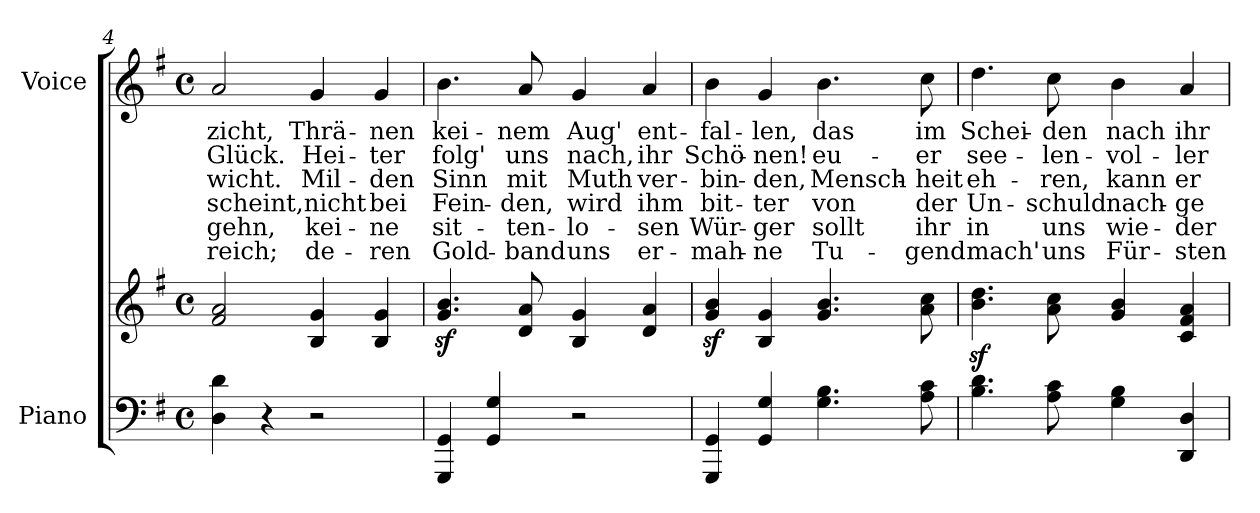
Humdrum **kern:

**kern	**kern	**kern	**text	**text	**text	**text	**text	**text
*part2	*part2	*part1	*part1	*part1	*part1	*part1	*part1	*part1
*staff3	*staff2	*staff1	*staff1	*staff1	*staff1	*staff1	*staff1	*staff1
*I"Piano	*	*I"Voice	*	*	*	*	*	*
*I'Pno.	*	*I'Voice	*	*	*	*	*	*
*clefF4	*clefG2	*clefG2	*	*	*	*	*	*
*k[f#]	*k[f#]	*k[f#]	*	*	*	*	*	*
*G:	*G:	*G:	*	*	*	*	*	*
*M4/4	*M4/4	*M4/4	*	*	*	*	*	*
*met(c)	*met(c)	*met(c)	*	*	*	*	*	*
=4	=4	=4	=4	=4	=4	=4	=4	=4
!	!	!	!LO:LY:b:color=#000000	!LO:LY:b:color=#000000	!LO:LY:b:color=#000000	!LO:LY:b:color=#000000	!LO:LY:b:color=#000000	!LO:LY:b:color=#000000
4Di\ 4di	2f#i/ 2ai	2ai/	zicht,	Glück.	-wicht.	-scheint,	gehn,	reich;
4r	.	.	.	.	.	.	.	.
!	!	!	!LO:LY:b:color=#000000	!LO:LY:b:color=#000000	!LO:LY:b:color=#000000	!LO:LY:b:color=#000000	!LO:LY:b:color=#000000	!LO:LY:b:color=#000000
2r	4Bi/ 4gi	4gi/	Thrä-	Hei-	Mil-	nicht	kei-	de-
!	!	!	!LO:LY:b:color=#000000	!LO:LY:b:color=#000000	!LO:LY:b:color=#000000	!LO:LY:b:color=#000000	!LO:LY:b:color=#000000	!LO:LY:b:color=#000000
.	4Bi/ 4gi	4gi/	-nen	-ter	-den	bei	-ne	-ren
!!LO:LB:g=z
=5	=5	=5	=5	=5	=5	=5	=5	=5
!	!	!	!LO:LY:b:color=#000000	!LO:LY:b:color=#000000	!LO:LY:b:color=#000000	!LO:LY:b:color=#000000	!LO:LY:b:color=#000000	!LO:LY:b:color=#000000
4GGGi/ 4GGi	4.gi/z 4.biz	4.bi\	kei-	folg'	Sinn	Fein-	sit-	Gold-
4GGi/ 4Gi	.	.	.	.	.	.	.	.
!	!	!	!LO:LY:b:color=#000000	!LO:LY:b:color=#000000	!LO:LY:b:color=#000000	!LO:LY:b:color=#000000	!LO:LY:b:color=#000000	!LO:LY:b:color=#000000
.	8di/ 8ai	8ai/	-nem	uns	mit	-den,	-ten-	-band
!	!	!	!LO:LY:b:color=#000000	!LO:LY:b:color=#000000	!LO:LY:b:color=#000000	!LO:LY:b:color=#000000	!LO:LY:b:color=#000000	!LO:LY:b:color=#000000
2r	4Bi/ 4gi	4gi/	Aug'	nach,	Muth	wird	-lo-	uns
!	!	!	!LO:LY:b:color=#000000	!LO:LY:b:color=#000000	!LO:LY:b:color=#000000	!LO:LY:b:color=#000000	!LO:LY:b:color=#000000	!LO:LY:b:color=#000000
.	4di/ 4ai	4ai/	ent-	ihr	ver-	ihm	-sen	er-
=6	=6	=6	=6	=6	=6	=6	=6	=6
!	!	!	!LO:LY:b:color=#000000	!LO:LY:b:color=#000000	!LO:LY:b:color=#000000	!LO:LY:b:color=#000000	!LO:LY:b:color=#000000	!LO:LY:b:color=#000000
4GGGi/ 4GGi	4gi/z 4biz	4bi\	-fal-	Schö-	-bin-	bit-	Wür-	-mah-
!	!	!	!LO:LY:b:color=#000000	!LO:LY:b:color=#000000	!LO:LY:b:color=#000000	!LO:LY:b:color=#000000	!LO:LY:b:color=#000000	!LO:LY:b:color=#000000
4GGi/ 4Gi	4Bi/ 4gi	4gi/	-len,	-nen!	-den,	-ter	-ger	-ne
!	!	!	!LO:LY:b:color=#000000	!LO:LY:b:color=#000000	!LO:LY:b:color=#000000	!LO:LY:b:color=#000000	!LO:LY:b:color=#000000	!LO:LY:b:color=#000000
4.Gi\ 4.Bi	4.gi/ 4.bi	4.bi\	das	eu-	Mensch-	von	sollt	Tu-
!	!	!	!LO:LY:b:color=#000000	!LO:LY:b:color=#000000	!LO:LY:b:color=#000000	!LO:LY:b:color=#000000	!LO:LY:b:color=#000000	!LO:LY:b:color=#000000
8Ai\ 8ci	8ai\ 8cci	8cci\	im	-er	-heit	der	ihr	-gend
=7	=7	=7	=7	=7	=7	=7	=7	=7
!	!	!	!LO:LY:b:color=#000000	!LO:LY:b:color=#000000	!LO:LY:b:color=#000000	!LO:LY:b:color=#000000	!LO:LY:b:color=#000000	!LO:LY:b:color=#000000
4.Bi\ 4.di	4.bi\z 4.ddiz	4.ddi\	Schei-	see-	eh-	Un-	in	mach'
!	!	!	!LO:LY:b:color=#000000	!LO:LY:b:color=#000000	!LO:LY:b:color=#000000	!LO:LY:b:color=#000000	!LO:LY:b:color=#000000	!LO:LY:b:color=#000000
8Ai\ 8ci	8ai\ 8cci	8cci\	-den	-len-	-ren,	-schuld	uns	uns
!	!	!	!LO:LY:b:color=#000000	!LO:LY:b:color=#000000	!LO:LY:b:color=#000000	!LO:LY:b:color=#000000	!LO:LY:b:color=#000000	!LO:LY:b:color=#000000
4Gi\ 4Bi	4gi/ 4bi	4bi\	nach	-vol-	kann	nach-	wie-	Für-
!	!	!	!LO:LY:b:color=#000000	!LO:LY:b:color=#000000	!LO:LY:b:color=#000000	!LO:LY:b:color=#000000	!LO:LY:b:color=#000000	!LO:LY:b:color=#000000
4DDi/ 4Di	4ci/ 4f#i 4ai	4ai/	ihr	-ler	er	-ge-	-der-	-sten
=	=	=	=	=	=	=	=	=
*-	*-	*-	*-	*-	*-	*-	*-	*-
